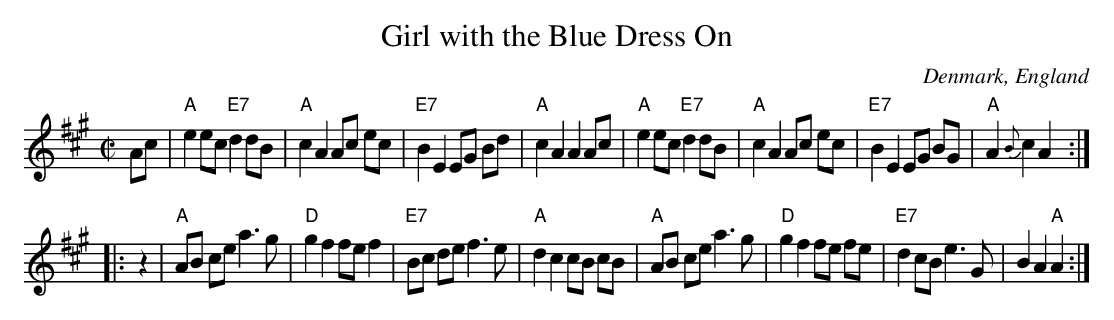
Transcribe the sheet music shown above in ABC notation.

X:1
T: Girl with the Blue Dress On
O: Denmark, England
M: C|
L: 1/8
K: A
Ac \
| "A"e2 ec "E7"d2 dB | "A"c2 A2 Ac ec \
| "E7"B2E2 EG Bd | "A"c2 A2 A2 Ac \
| "A"e2 ec "E7"d2 dB | "A"c2 A2 Ac ec \
| "E7"B2E2 EG BG | "A"A2 {B}c2 A2 :|
|: z2 \
| "A"AB ce a3 g | "D"g2 f2 fe f2 \
| "E7"Bc de f3 e | "A"d2 c2 cB cB \
| "A"AB ce a3 g | "D"g2 f2 fe fe \
| "E7"d2 cB e3 G | B2 A2 "A"A2 :|
